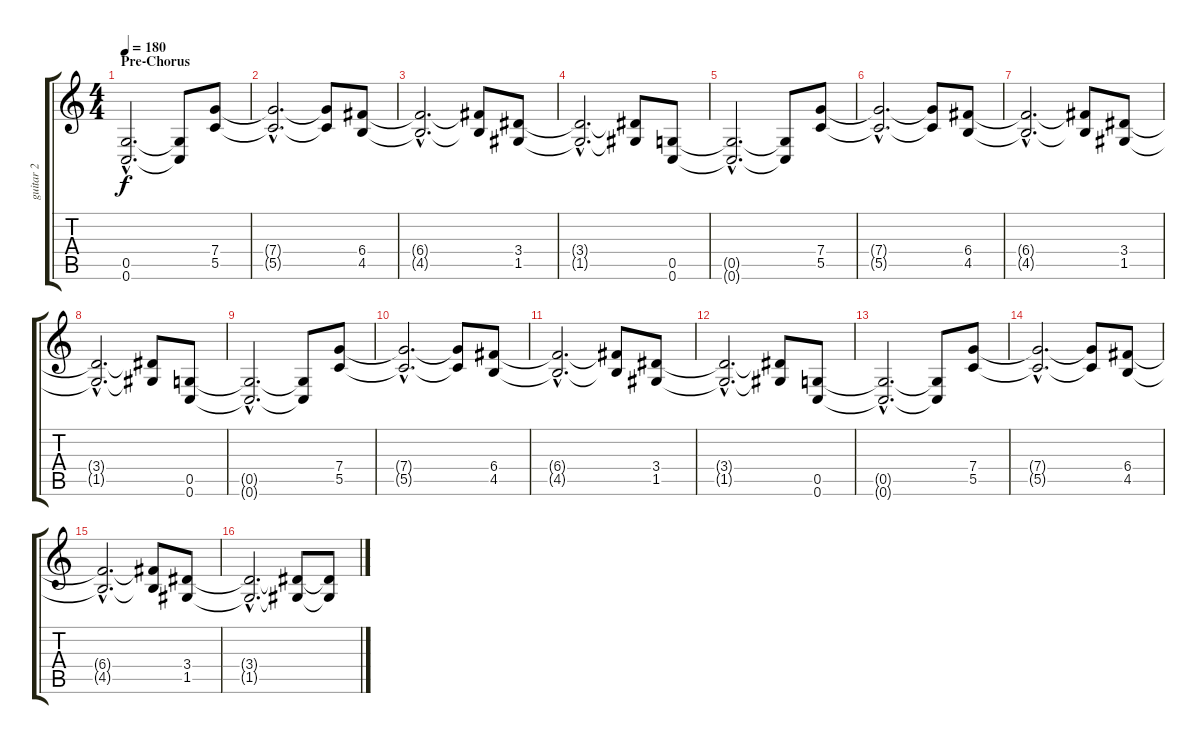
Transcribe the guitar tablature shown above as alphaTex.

\track ("guitar 2" "guitar 2") {instrument distortionguitar}
\staff {score tabs}
\tuning (D4 A3 F3 C3 G2 C2) {hide}
\ts (4 4)
\section ("" "Pre-Chorus")
\tempo 180
\clef g2
\ks c
(0.5{hac} 0.6{hac}).2{d dy f} (0.5{t} 0.6{t}).8 (7.4 5.5).8 |
(7.4{hac t} 5.5{hac t}).2{d} (7.4{t} 5.5{t}).8 (6.4 4.5).8 |
(6.4{hac t} 4.5{hac t}).2{d} (6.4{t} 4.5{t}).8 (3.4 1.5).8 |
(3.4{hac t} 1.5{hac t}).2{d} (3.4{t} 1.5{t}).8 (0.5 0.6).8 |
(0.5{hac t} 0.6{hac t}).2{d} (0.5{t} 0.6{t}).8 (7.4 5.5).8 |
(7.4{hac t} 5.5{hac t}).2{d} (7.4{t} 5.5{t}).8 (6.4 4.5).8 |
(6.4{hac t} 4.5{hac t}).2{d} (6.4{t} 4.5{t}).8 (3.4 1.5).8 |
(3.4{hac t} 1.5{hac t}).2{d} (3.4{t} 1.5{t}).8 (0.5 0.6).8 |
(0.5{hac t} 0.6{hac t}).2{d} (0.5{t} 0.6{t}).8 (7.4 5.5).8 |
(7.4{hac t} 5.5{hac t}).2{d} (7.4{t} 5.5{t}).8 (6.4 4.5).8 |
(6.4{hac t} 4.5{hac t}).2{d} (6.4{t} 4.5{t}).8 (3.4 1.5).8 |
(3.4{hac t} 1.5{hac t}).2{d} (3.4{t} 1.5{t}).8 (0.5 0.6).8 |
(0.5{hac t} 0.6{hac t}).2{d} (0.5{t} 0.6{t}).8 (7.4 5.5).8 |
(7.4{hac t} 5.5{hac t}).2{d} (7.4{t} 5.5{t}).8 (6.4 4.5).8 |
(6.4{hac t} 4.5{hac t}).2{d} (6.4{t} 4.5{t}).8 (3.4 1.5).8 |
(3.4{hac t} 1.5{hac t}).2{d} (3.4{t} 1.5{t}).8 (3.4{t} 1.5{t}).8
